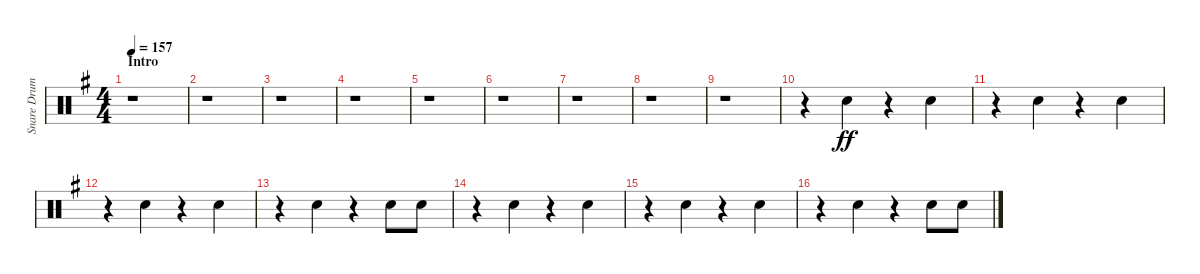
\track ("Snare Drum" "Snare Drum") {instrument percussion}
\staff {score}
\articulation defaults
\ts (4 4)
\section ("" "Intro")
\tempo 157
\clef neutral
\ks g
r.1{dy ff volume 16} |
r.1 |
r.1 |
r.1 |
r.1 |
r.1 |
r.1 |
r.1 |
r.1 |
r.4 "Electric Snare (hit)".4 r.4 "Electric Snare (hit)".4 |
r.4 "Electric Snare (hit)".4 r.4 "Electric Snare (hit)".4 |
r.4 "Electric Snare (hit)".4 r.4 "Electric Snare (hit)".4 |
r.4 "Electric Snare (hit)".4 r.4 "Electric Snare (hit)".8 "Electric Snare (hit)".8 |
r.4 "Electric Snare (hit)".4 r.4 "Electric Snare (hit)".4 |
r.4 "Electric Snare (hit)".4 r.4 "Electric Snare (hit)".4 |
r.4 "Electric Snare (hit)".4 r.4 "Electric Snare (hit)".8 "Electric Snare (hit)".8
